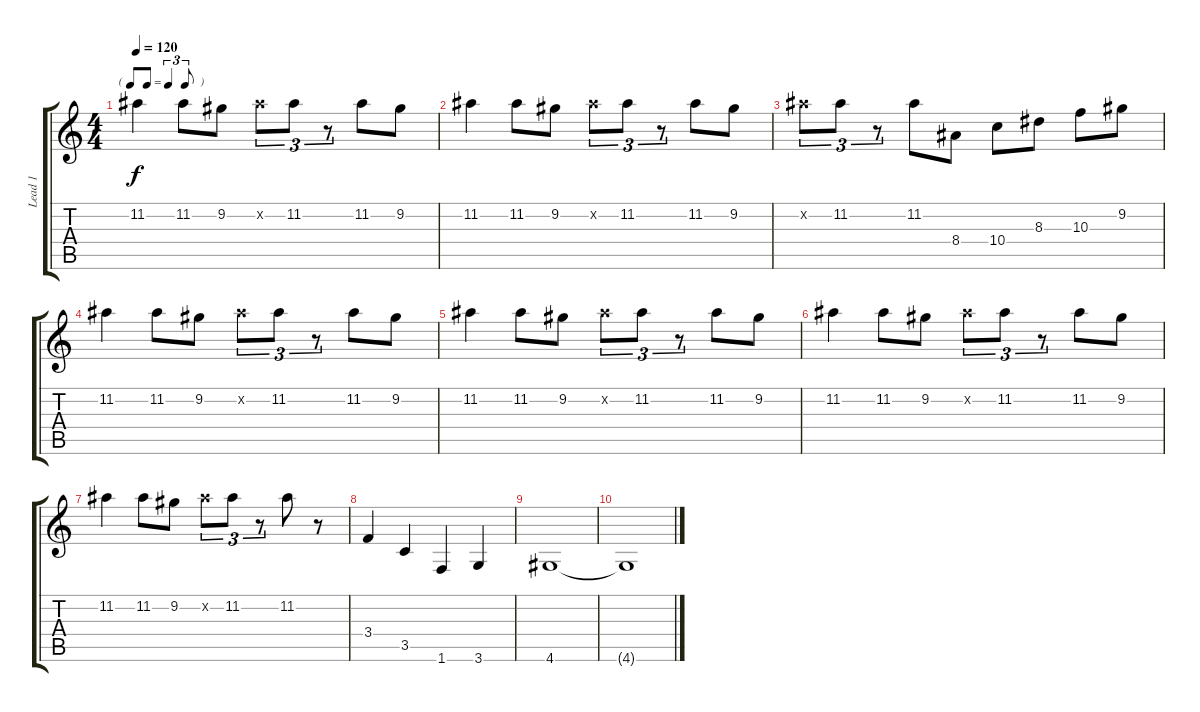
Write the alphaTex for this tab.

\track ("Lead 1" "Lead 1") {instrument distortionguitar}
\staff {score tabs}
\tuning (E4 B3 G3 D3 A2 E2) {hide}
\ts (4 4)
\tf triplet8th
\tempo 120
\clef g2
\ks c
11.2.4{dy f} 11.2.8 9.2.8 11.2{x}.8{tu (3 2)} 11.2.8{tu (3 2)} r.8{tu (3 2)} 11.2.8 9.2.8 |
11.2.4 11.2.8 9.2.8 11.2{x}.8{tu (3 2)} 11.2.8{tu (3 2)} r.8{tu (3 2)} 11.2.8 9.2.8 |
11.2{x}.8{tu (3 2)} 11.2.8{tu (3 2)} r.8{tu (3 2)} 11.2.8 8.4.8 10.4.8 8.3.8 10.3.8 9.2.8 |
11.2.4 11.2.8 9.2.8 11.2{x}.8{tu (3 2)} 11.2.8{tu (3 2)} r.8{tu (3 2)} 11.2.8 9.2.8 |
11.2.4 11.2.8 9.2.8 11.2{x}.8{tu (3 2)} 11.2.8{tu (3 2)} r.8{tu (3 2)} 11.2.8 9.2.8 |
11.2.4 11.2.8 9.2.8 11.2{x}.8{tu (3 2)} 11.2.8{tu (3 2)} r.8{tu (3 2)} 11.2.8 9.2.8 |
11.2.4 11.2.8 9.2.8 11.2{x}.8{tu (3 2)} 11.2.8{tu (3 2)} r.8{tu (3 2)} 11.2.8 r.8 |
3.4.4 3.5.4 1.6.4 3.6.4 |
4.6.1 |
4.6{t}.1
